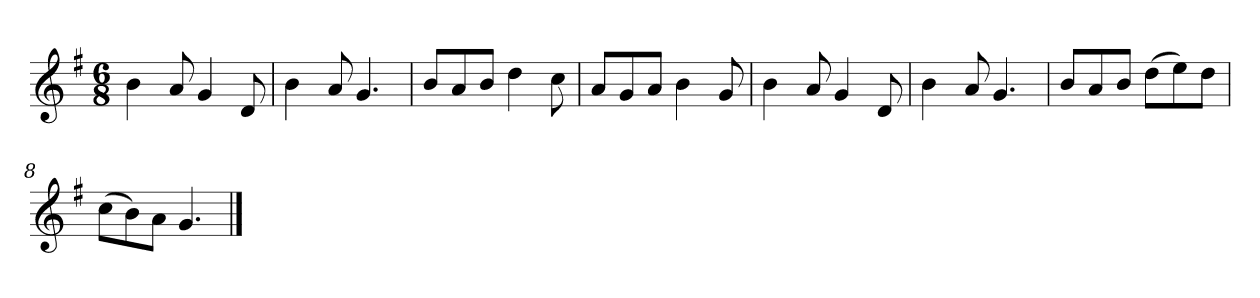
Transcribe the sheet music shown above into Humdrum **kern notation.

**kern
*part1
*staff1
*k[f#]
*M6/8
*MM120
=1
4b
8a
4g
8d
=2
4b
8a
4.g
=3
8bL
8a
8bJ
4dd
8cc
=4
8aL
8g
8aJ
4b
8g
=5
4b
8a
4g
8d
=6
4b
8a
4.g
=7
8bL
8a
8bJ
(8ddL
8ee)
8ddJ
=8
(8ccL
8b)
8aJ
4.g
==
*-
